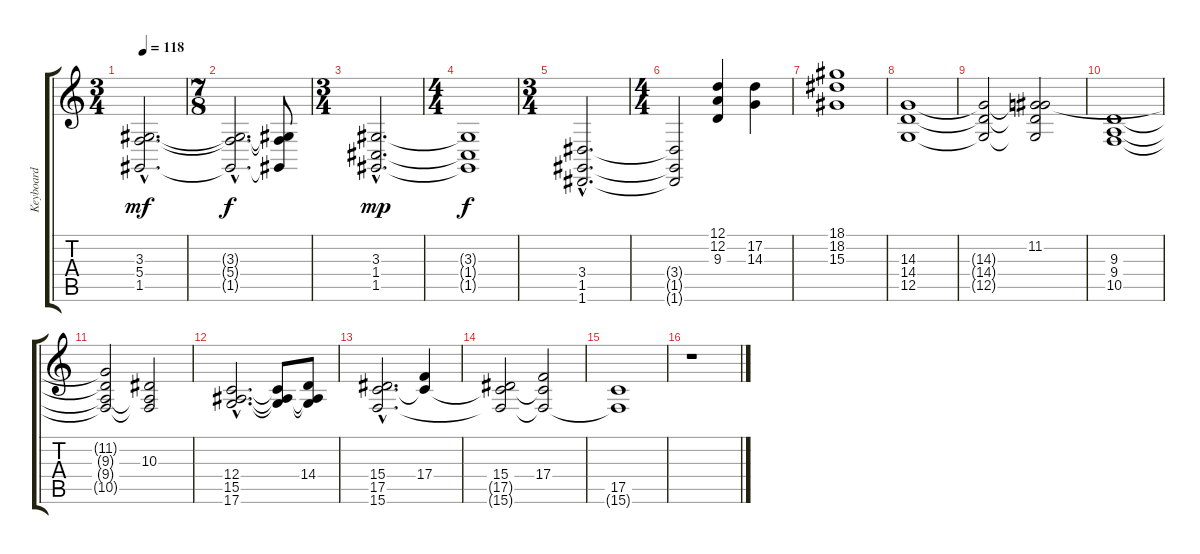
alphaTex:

\track ("Keyboard" "Keyboard") {instrument synthstrings1}
\staff {score tabs}
\tuning (D4 A3 F3 C3 G2 D2) {hide}
\ts (3 4)
\tempo 118
\clef g2
\ks c
(3.3{hac} 5.4{hac} 1.5{hac}).2{d dy mf} |
\ts (7 8)
(3.3{hac t} 5.4{hac t} 1.5{hac t}).2{d dy f} (3.3{t} 5.4{t} 1.5{t}).8 |
\ts (3 4)
(3.3{hac} 1.4{hac} 1.5{hac}).2{d dy mp} |
\ts (4 4)
(3.3{t} 1.4{t} 1.5{t}).1{dy f} |
\ts (3 4)
(3.4{hac} 1.5{hac} 1.6{hac}).2{d} |
\ts (4 4)
(3.4{t} 1.5{t} 1.6{t}).2 (12.1 12.2 9.3).4 (17.2 14.3).4 |
(18.1 18.2 15.3).1 |
(14.3 14.4 12.5).1 |
(14.3{t} 14.4{t} 12.5{t}).2 (11.2 14.3{t} 14.4{t} 12.5{t}).2 |
(9.3 9.4 10.5).1 |
(11.2{t} 9.3{t} 9.4{t} 10.5{t}).2 (10.3 9.4{t} 10.5{t}).2 |
(12.4{hac} 15.5{hac} 17.6{hac}).2{d} (12.4{t} 15.5{t} 17.6{t}).8 (14.4 15.5{t} 17.6{t}).8 |
(15.4{hac} 17.5{hac} 15.6{hac}).2{d} (17.4 17.5{t}).4 |
(15.4 17.5{t} 15.6{t}).2 (17.4 17.5{t} 15.6{t}).2 |
(17.5 15.6{t}).1 |
r.1
